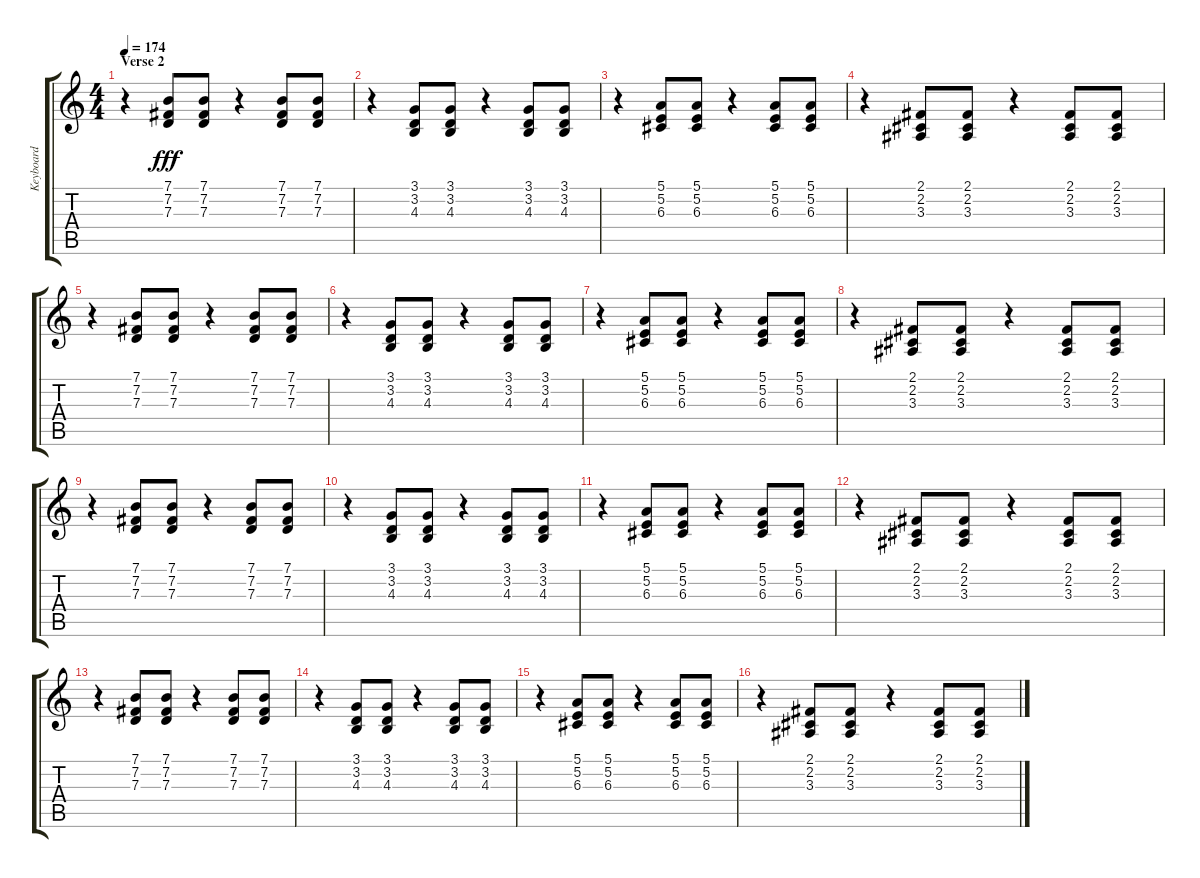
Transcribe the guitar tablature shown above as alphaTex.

\track ("Keyboard" "Keyboard") {instrument accordion}
\staff {score tabs}
\tuning (E4 B3 G3 D3 A2 E2) {hide}
\ts (4 4)
\section ("" "Verse 2")
\tempo 174
\clef g2
\ks c
r.4{dy f} (7.1 7.2 7.3).8{dy fff} (7.1 7.2 7.3).8 r.4 (7.1 7.2 7.3).8 (7.1 7.2 7.3).8 |
r.4 (3.1 3.2 4.3).8 (3.1 3.2 4.3).8 r.4 (3.1 3.2 4.3).8 (3.1 3.2 4.3).8 |
r.4 (5.1 5.2 6.3).8 (5.1 5.2 6.3).8 r.4 (5.1 5.2 6.3).8 (5.1 5.2 6.3).8 |
r.4 (2.1 2.2 3.3).8 (2.1 2.2 3.3).8 r.4 (2.1 2.2 3.3).8 (2.1 2.2 3.3).8 |
r.4 (7.1 7.2 7.3).8 (7.1 7.2 7.3).8 r.4 (7.1 7.2 7.3).8 (7.1 7.2 7.3).8 |
r.4 (3.1 3.2 4.3).8 (3.1 3.2 4.3).8 r.4 (3.1 3.2 4.3).8 (3.1 3.2 4.3).8 |
r.4 (5.1 5.2 6.3).8 (5.1 5.2 6.3).8 r.4 (5.1 5.2 6.3).8 (5.1 5.2 6.3).8 |
r.4 (2.1 2.2 3.3).8 (2.1 2.2 3.3).8 r.4 (2.1 2.2 3.3).8 (2.1 2.2 3.3).8 |
r.4 (7.1 7.2 7.3).8 (7.1 7.2 7.3).8 r.4 (7.1 7.2 7.3).8 (7.1 7.2 7.3).8 |
r.4 (3.1 3.2 4.3).8 (3.1 3.2 4.3).8 r.4 (3.1 3.2 4.3).8 (3.1 3.2 4.3).8 |
r.4 (5.1 5.2 6.3).8 (5.1 5.2 6.3).8 r.4 (5.1 5.2 6.3).8 (5.1 5.2 6.3).8 |
r.4 (2.1 2.2 3.3).8 (2.1 2.2 3.3).8 r.4 (2.1 2.2 3.3).8 (2.1 2.2 3.3).8 |
r.4 (7.1 7.2 7.3).8 (7.1 7.2 7.3).8 r.4 (7.1 7.2 7.3).8 (7.1 7.2 7.3).8 |
r.4 (3.1 3.2 4.3).8 (3.1 3.2 4.3).8 r.4 (3.1 3.2 4.3).8 (3.1 3.2 4.3).8 |
r.4 (5.1 5.2 6.3).8 (5.1 5.2 6.3).8 r.4 (5.1 5.2 6.3).8 (5.1 5.2 6.3).8 |
r.4 (2.1 2.2 3.3).8 (2.1 2.2 3.3).8 r.4 (2.1 2.2 3.3).8 (2.1 2.2 3.3).8
